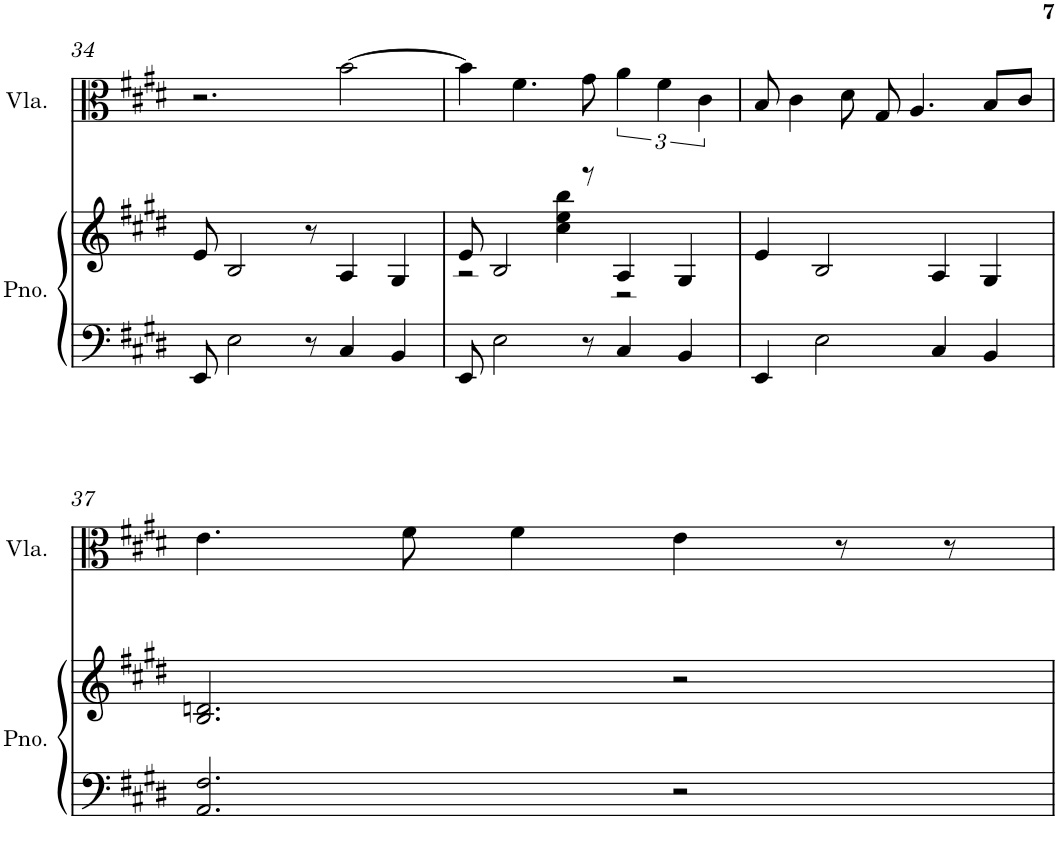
**kern	**kern	**kern
*part2	*part2	*part1
*staff3	*staff2	*staff1
*I"Grand Piano	*	*I"Viola
*I'Pno.	*	*I'Vla.
!!LO:PB:g=z
*clefF4	*clefG2	*clefC3
*k[f#c#g#d#]	*k[f#c#g#d#]	*k[f#c#g#d#]
*E:	*E:	*E:
*M5/4	*M5/4	*M5/4
=34	=34	=34
8EE/	8e/	2.r
2E\	2B/	.
8r	8r	.
4C#/	4A/	[2b\
4BB/	4G#/	.
=35	=35	=35
*	*^	*
8EE/	8e/	2r	4b\]
2E\	2B/	.	.
.	.	.	4.f#\
.	.	4cc#\ 4ee\ 4bb\	.
8r	8r	.	8g#\
4C#/	4A/	2r	6a\
.	.	.	6f#\
4BB/	4G#/	.	.
.	.	.	6c#\
*	*v	*v	*
=36	=36	=36
4EE/	4e/	8B/
.	.	4c#\
2E\	2B/	.
.	.	8d#\
.	.	8G#/
.	.	4.A/
4C#/	4A/	.
4BB/	4G#/	8B/L
.	.	8c#/J
!!LO:LB:g=z
=37	=37	=37
2.AA/ 2.F#/	2.B/ 2.dn/	4.e\
.	.	8f#\
.	.	4f#\
2r	2r	4e\
.	.	8r
.	.	8r
=	=	=
*-	*-	*-
